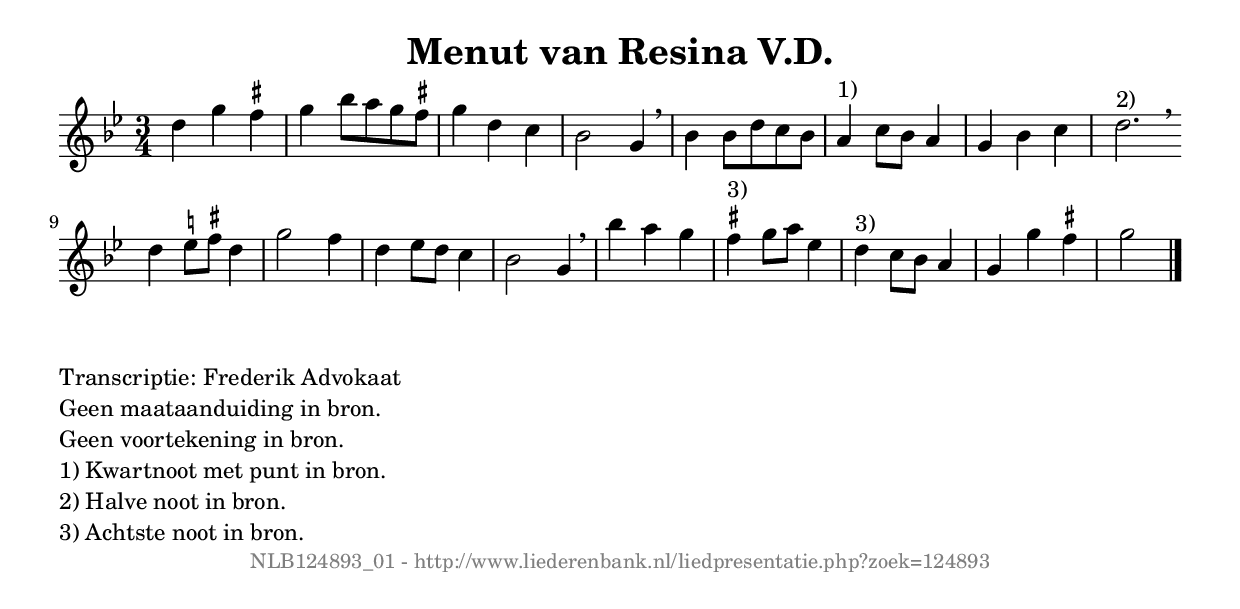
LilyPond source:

%
% produced by wce2krn 1.64 (7 June 2014)
%
\version"2.16"
#(append! paper-alist '(("long" . (cons (* 210 mm) (* 2000 mm)))))
#(set-default-paper-size "long")
sb = {\breathe}
mBreak = {\breathe }
bBreak = {\breathe }
x = {\once\override NoteHead #'style = #'cross }
gl=\glissando
itime={\override Staff.TimeSignature #'stencil = ##f }
ficta = {\once\set suggestAccidentals = ##t}
fine = {\once\override Score.RehearsalMark #'self-alignment-X = #1 \mark \markup {\italic{Fine}}}
dc = {\once\override Score.RehearsalMark #'self-alignment-X = #1 \mark \markup {\italic{D.C.}}}
dcf = {\once\override Score.RehearsalMark #'self-alignment-X = #1 \mark \markup {\italic{D.C. al Fine}}}
dcc = {\once\override Score.RehearsalMark #'self-alignment-X = #1 \mark \markup {\italic{D.C. al Coda}}}
ds = {\once\override Score.RehearsalMark #'self-alignment-X = #1 \mark \markup {\italic{D.S.}}}
dsf = {\once\override Score.RehearsalMark #'self-alignment-X = #1 \mark \markup {\italic{D.S. al Fine}}}
dsc = {\once\override Score.RehearsalMark #'self-alignment-X = #1 \mark \markup {\italic{D.S. al Coda}}}
pv = {\set Score.repeatCommands = #'((volta "1"))}
sv = {\set Score.repeatCommands = #'((volta "2"))}
tv = {\set Score.repeatCommands = #'((volta "3"))}
qv = {\set Score.repeatCommands = #'((volta "4"))}
xv = {\set Score.repeatCommands = #'((volta #f))}
\header{ tagline = ""
title = "Menut van Resina V.D."
}
\score {{
\key g \minor
\relative g'
{
\set melismaBusyProperties = #'()
\time 3/4
\tempo 4=120
\override Score.MetronomeMark #'transparent = ##t
\override Score.RehearsalMark #'break-visibility = #(vector #t #t #f)
d'4 g \ficta fis g bes8 a g \ficta fis g4 d c bes2 g4 \sb bes bes8 d c bes a4^"1)" c8 bes a4 g bes c d2.^"2)" \bar ":|" \bBreak
d4 \ficta e8 \ficta fis d4 g2 f4 d es8 d c4 bes2 g4 \sb bes' a g \ficta fis^"3)" g8 a es4 d^"3)" c8 bes a4 g g' \ficta fis g2 \bar "|."
 }}
 \midi { }
 \layout {
            indent = 0.0\cm
}
}
\markup { \wordwrap-string #" 
Transcriptie: Frederik Advokaat

Geen maataanduiding in bron.

Geen voortekening in bron.

1) Kwartnoot met punt in bron.

2) Halve noot in bron.

3) Achtste noot in bron.
"}
\markup { \vspace #0 } \markup { \with-color #grey \fill-line { \center-column { \smaller "NLB124893_01 - http://www.liederenbank.nl/liedpresentatie.php?zoek=124893" } } }
